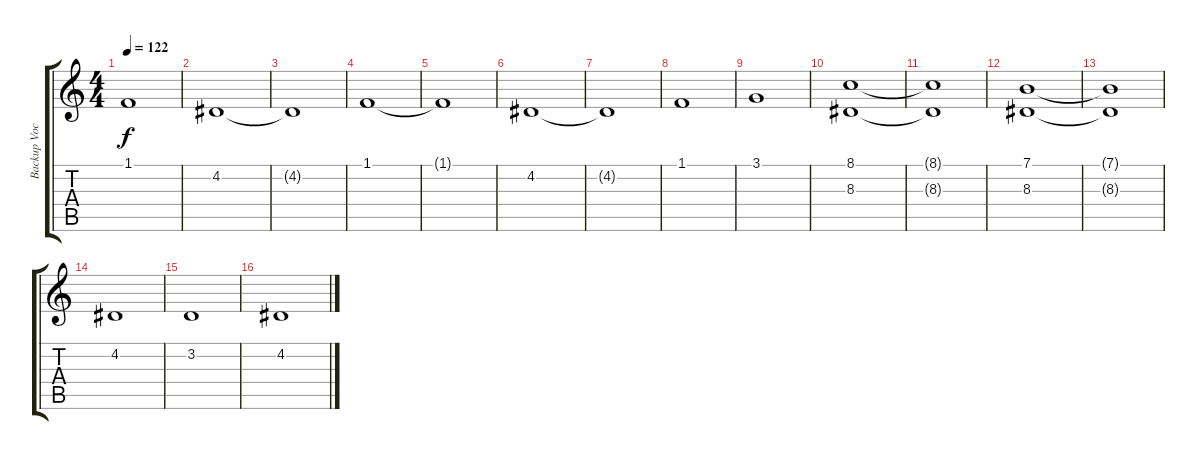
\track ("Backup Vocals 2" "Backup Voc") {instrument choiraahs}
\staff {score tabs}
\tuning (E4 B3 G3 D3 A2 E2) {hide}
\ts (4 4)
\tempo 122
\clef g2
\ks c
1.1{t}.1{dy f} |
4.2.1 |
4.2{t}.1 |
1.1.1 |
1.1{t}.1 |
4.2.1 |
4.2{t}.1 |
1.1.1 |
3.1.1 |
(8.1 8.3).1 |
(8.1{t} 8.3{t}).1 |
(7.1 8.3).1 |
(7.1{t} 8.3{t}).1 |
4.2.1 |
3.2.1 |
4.2.1
